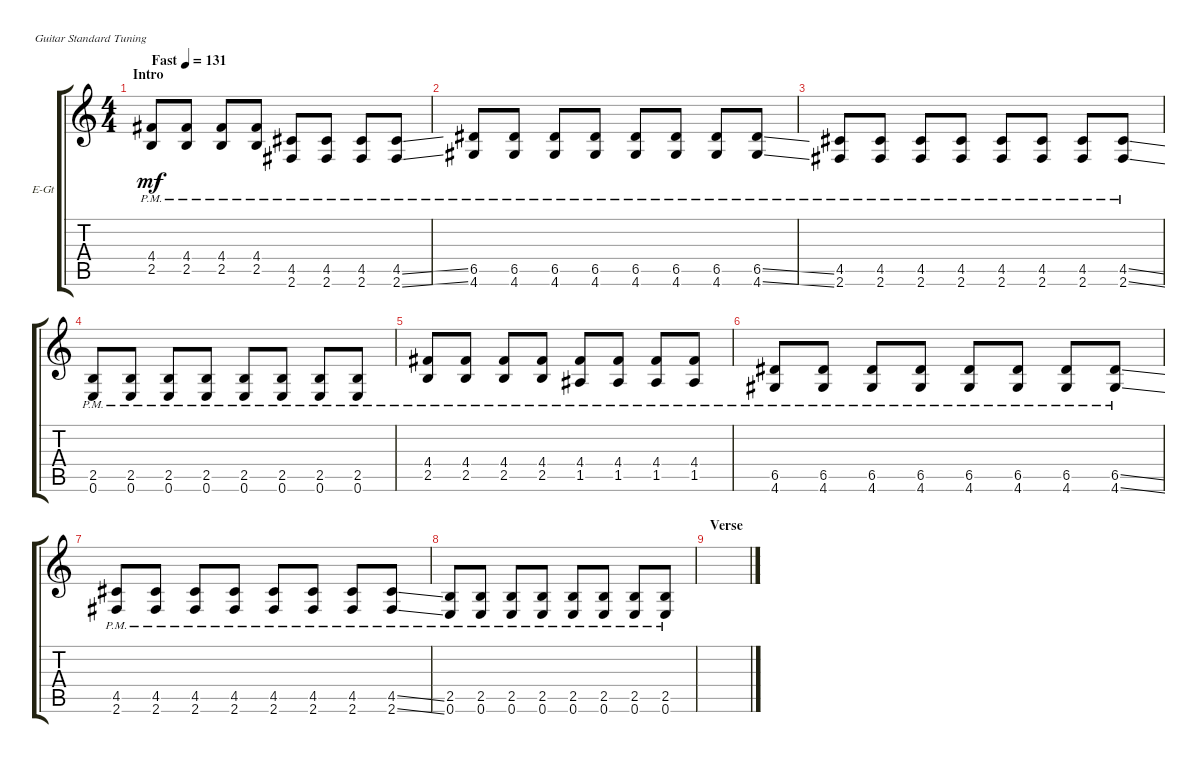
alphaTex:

\defaultSystemsLayout 4
\bracketExtendMode groupsimilarinstruments
\firstSystemTrackNameOrientation horizontal
\otherSystemsTrackNameOrientation horizontal
\track ("Guitar 6 (Slight Dist)" "E-Gt") {instrument distortionguitar}
\staff {score tabs}
\tuning (E4 B3 G3 D3 A2 E2)
\ts (4 4)
\section ("" "Intro")
\tempo (131 "Fast")
\clef g2
\ks c
(2.5{pm} 4.4{pm}).8{dy mf instrument distortionguitar} (4.4{pm} 2.5{pm}).8 (4.4{pm} 2.5{pm}).8 (4.4{pm} 2.5{pm}).8 (2.6{pm} 4.5{pm}).8 (2.6{pm} 4.5{pm}).8 (2.6{pm} 4.5{pm}).8 (2.6{ss pm} 4.5{ss pm}).8 |
(4.6{pm} 6.5{pm}).8 (4.6{pm} 6.5{pm}).8 (4.6{pm} 6.5{pm}).8 (4.6{pm} 6.5{pm}).8 (4.6{pm} 6.5{pm}).8 (4.6{pm} 6.5{pm}).8 (4.6{pm} 6.5{pm}).8 (4.6{ss pm} 6.5{ss pm}).8 |
(2.6{pm} 4.5{pm}).8 (2.6{pm} 4.5{pm}).8 (2.6{pm} 4.5{pm}).8 (2.6{pm} 4.5{pm}).8 (2.6{pm} 4.5{pm}).8 (2.6{pm} 4.5{pm}).8 (2.6{pm} 4.5{pm}).8 (2.6{ss pm} 4.5{ss pm}).8 |
(0.6{pm} 2.5{pm}).8 (0.6{pm} 2.5{pm}).8 (0.6{pm} 2.5{pm}).8 (0.6{pm} 2.5{pm}).8 (0.6{pm} 2.5{pm}).8 (0.6{pm} 2.5{pm}).8 (0.6{pm} 2.5{pm}).8 (0.6{pm} 2.5{pm}).8 |
(2.5{pm} 4.4{pm}).8 (4.4{pm} 2.5{pm}).8 (4.4{pm} 2.5{pm}).8 (4.4{pm} 2.5{pm}).8 (1.5{pm} 4.4{pm}).8 (1.5{pm} 4.4{pm}).8 (1.5{pm} 4.4{pm}).8 (1.5{pm} 4.4{pm}).8 |
(4.6{pm} 6.5{pm}).8 (4.6{pm} 6.5{pm}).8 (4.6{pm} 6.5{pm}).8 (4.6{pm} 6.5{pm}).8 (4.6{pm} 6.5{pm}).8 (4.6{pm} 6.5{pm}).8 (4.6{pm} 6.5{pm}).8 (4.6{ss pm} 6.5{ss pm}).8 |
(2.6{pm} 4.5{pm}).8 (2.6{pm} 4.5{pm}).8 (2.6{pm} 4.5{pm}).8 (2.6{pm} 4.5{pm}).8 (2.6{pm} 4.5{pm}).8 (2.6{pm} 4.5{pm}).8 (2.6{pm} 4.5{pm}).8 (2.6{ss pm} 4.5{ss pm}).8 |
(0.6{pm} 2.5{pm}).8 (0.6{pm} 2.5{pm}).8 (0.6{pm} 2.5{pm}).8 (0.6{pm} 2.5{pm}).8 (0.6{pm} 2.5{pm}).8 (0.6{pm} 2.5{pm}).8 (0.6{pm} 2.5{pm}).8 (0.6{pm} 2.5{pm}).8 |
\section ("" "Verse")
